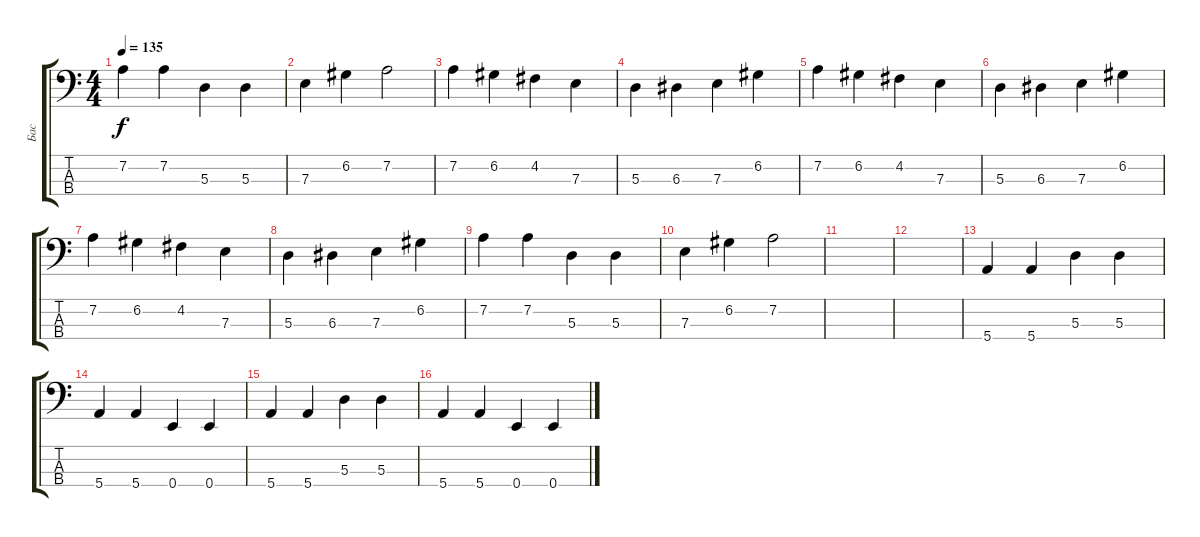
\track ("Бас" "Бас") {instrument electricbasspick}
\staff {score tabs}
\tuning (G2 D2 A1 E1) {hide}
\ts (4 4)
\tempo 135
\clef f4
\ks c
7.2.4{dy f} 7.2.4 5.3.4 5.3.4 |
7.3.4 6.2.4 7.2.2 |
7.2.4 6.2.4 4.2.4 7.3.4 |
5.3.4 6.3.4 7.3.4 6.2.4 |
7.2.4 6.2.4 4.2.4 7.3.4 |
5.3.4 6.3.4 7.3.4 6.2.4 |
7.2.4 6.2.4 4.2.4 7.3.4 |
5.3.4 6.3.4 7.3.4 6.2.4 |
7.2.4 7.2.4 5.3.4 5.3.4 |
7.3.4 6.2.4 7.2.2 |
|
|
5.4.4 5.4.4 5.3.4 5.3.4 |
5.4.4 5.4.4 0.4.4 0.4.4 |
5.4.4 5.4.4 5.3.4 5.3.4 |
5.4.4 5.4.4 0.4.4 0.4.4
